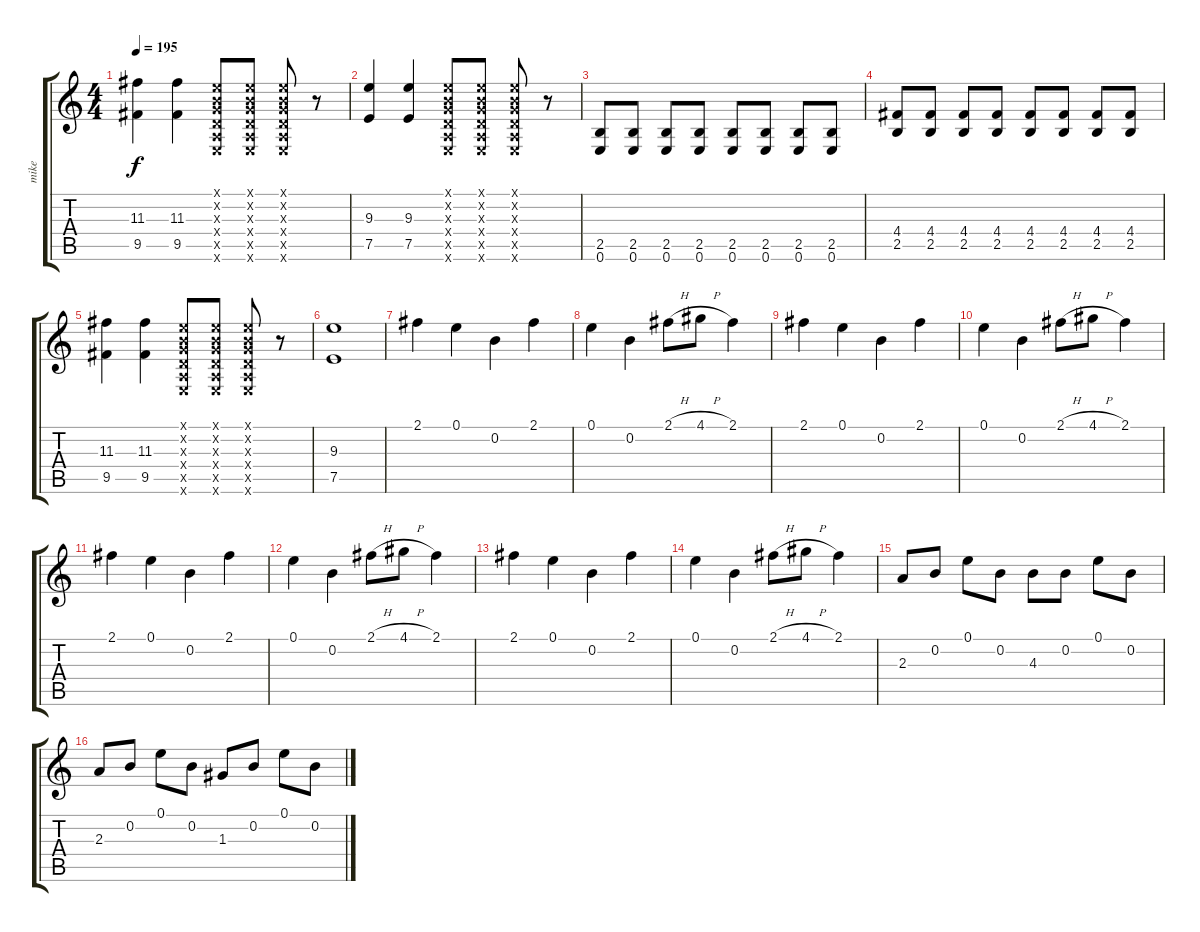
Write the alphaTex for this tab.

\track ("mike" "mike") {instrument distortionguitar}
\staff {score tabs}
\tuning (E4 B3 G3 D3 A2 E2) {hide}
\ts (4 4)
\tempo 195
\clef g2
\ks c
(11.3 9.5).4{dy f volume 16} (11.3 9.5).4 (0.1{x} 0.2{x} 0.3{x} 0.4{x} 0.5{x} 0.6{x}).8 (0.1{x} 0.2{x} 0.3{x} 0.4{x} 0.5{x} 0.6{x}).8 (0.1{x} 0.2{x} 0.3{x} 0.4{x} 0.5{x} 0.6{x}).8 r.8 |
(9.3 7.5).4 (9.3 7.5).4 (0.1{x} 0.2{x} 0.3{x} 0.4{x} 0.5{x} 0.6{x}).8 (0.1{x} 0.2{x} 0.3{x} 0.4{x} 0.5{x} 0.6{x}).8 (0.1{x} 0.2{x} 0.3{x} 0.4{x} 0.5{x} 0.6{x}).8 r.8 |
(2.5 0.6).8 (2.5 0.6).8 (2.5 0.6).8 (2.5 0.6).8 (2.5 0.6).8 (2.5 0.6).8 (2.5 0.6).8 (2.5 0.6).8 |
(4.4 2.5).8 (4.4 2.5).8 (4.4 2.5).8 (4.4 2.5).8 (4.4 2.5).8 (4.4 2.5).8 (4.4 2.5).8 (4.4 2.5).8 |
(11.3 9.5).4{volume 16} (11.3 9.5).4 (0.1{x} 0.2{x} 0.3{x} 0.4{x} 0.5{x} 0.6{x}).8 (0.1{x} 0.2{x} 0.3{x} 0.4{x} 0.5{x} 0.6{x}).8 (0.1{x} 0.2{x} 0.3{x} 0.4{x} 0.5{x} 0.6{x}).8 r.8 |
(9.3 7.5).1 |
2.1.4 0.1.4 0.2.4 2.1.4 |
0.1.4 0.2.4 2.1{h}.8 4.1{h}.8 2.1.4 |
2.1.4 0.1.4 0.2.4 2.1.4 |
0.1.4 0.2.4 2.1{h}.8 4.1{h}.8 2.1.4 |
2.1.4 0.1.4 0.2.4 2.1.4 |
0.1.4 0.2.4 2.1{h}.8 4.1{h}.8 2.1.4 |
2.1.4 0.1.4 0.2.4 2.1.4 |
0.1.4 0.2.4 2.1{h}.8 4.1{h}.8 2.1.4 |
2.3.8{instrument distortionguitar} 0.2.8 0.1.8 0.2.8 4.3.8 0.2.8 0.1.8 0.2.8 |
2.3.8 0.2.8 0.1.8 0.2.8 1.3.8 0.2.8 0.1.8 0.2.8
